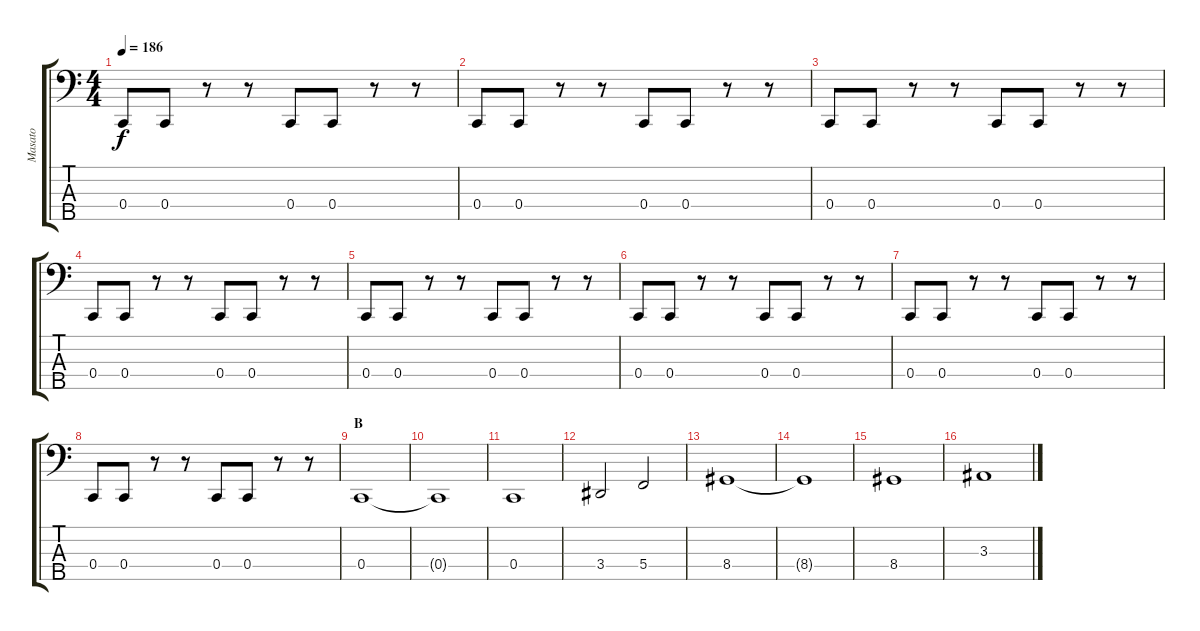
\track ("Masato" "Masato") {instrument electricbasspick}
\staff {score tabs}
\tuning (F2 C2 G1 C1 B0) {hide}
\ts (4 4)
\tempo 186
\clef f4
\ks c
0.4.8{dy f} 0.4.8 r.8 r.8 0.4.8 0.4.8 r.8 r.8 |
0.4.8 0.4.8 r.8 r.8 0.4.8 0.4.8 r.8 r.8 |
0.4.8 0.4.8 r.8 r.8 0.4.8 0.4.8 r.8 r.8 |
0.4.8 0.4.8 r.8 r.8 0.4.8 0.4.8 r.8 r.8 |
0.4.8 0.4.8 r.8 r.8 0.4.8 0.4.8 r.8 r.8 |
0.4.8 0.4.8 r.8 r.8 0.4.8 0.4.8 r.8 r.8 |
0.4.8 0.4.8 r.8 r.8 0.4.8 0.4.8 r.8 r.8 |
0.4.8 0.4.8 r.8 r.8 0.4.8 0.4.8 r.8 r.8 |
\section ("" "B")
0.4.1 |
0.4{t}.1 |
0.4.1 |
3.4.2 5.4.2 |
8.4.1 |
8.4{t}.1 |
8.4.1 |
3.3.1
